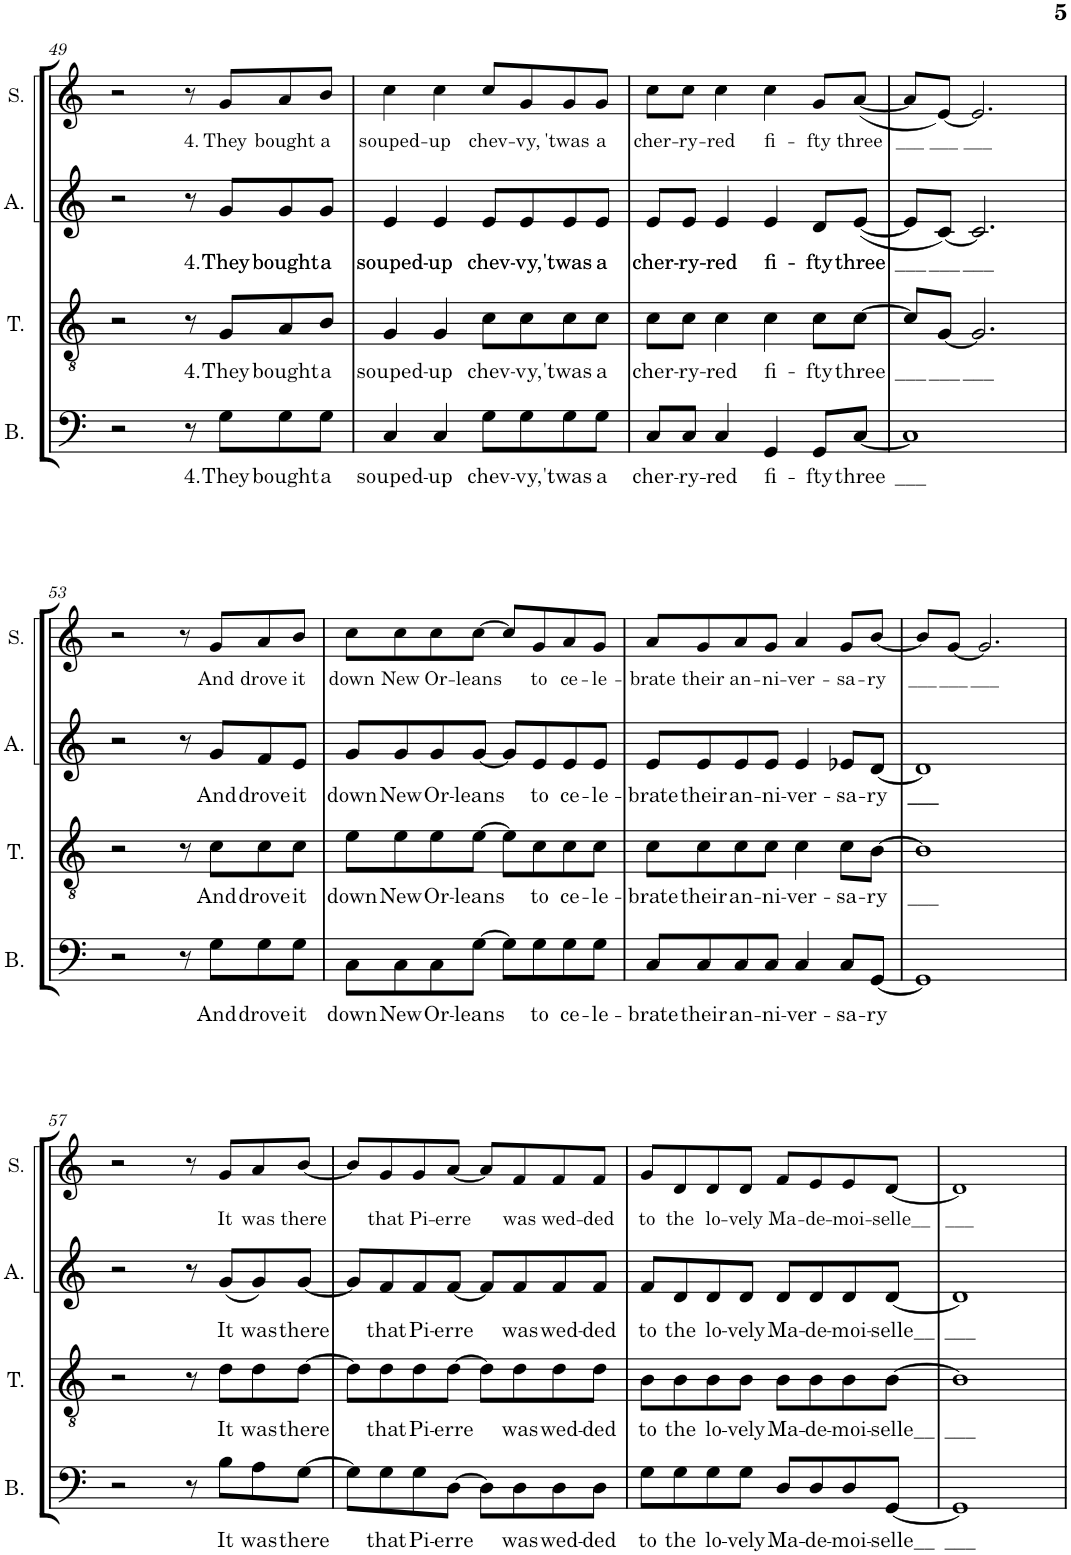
**kern	**text	**kern	**text	**kern	**text	**kern	**text
*part4	*part4	*part3	*part3	*part2	*part2	*part1	*part1
*staff4	*staff4	*staff3	*staff3	*staff2	*staff2	*staff1	*staff1
*I"Basse	*	*I"Ténor	*	*I"Alto	*	*I"Soprano	*
*I'B.	*	*I'T.	*	*I'A.	*	*I'S.	*
!!LO:PB:g=z
*clefF4	*	*clefGv2	*	*clefG2	*	*clefG2	*
*k[]	*	*k[]	*	*k[]	*	*k[]	*
*M4/4	*	*M4/4	*	*M4/4	*	*M4/4	*
=49	=49	=49	=49	=49	=49	=49	=49
2r	.	2r	.	2r	.	2r	.
!	!LO:LY:b	!	!LO:LY:b	!	!LO:LY:b	!	!LO:LY:b
8r	4.	8r	4.	8r	4.	8r	4.
!	!LO:LY:b	!	!LO:LY:b	!	!LO:LY:b	!	!LO:LY:b
8G\L	They	8G/L	They	8g/L	They	8g/L	They
!	!LO:LY:b	!	!LO:LY:b	!	!LO:LY:b	!	!LO:LY:b
8G\	bought	8A/	bought	8g/	bought	8a/	bought
!	!LO:LY:b	!	!LO:LY:b	!	!LO:LY:b	!	!LO:LY:b
8G\J	a	8B/J	a	8g/J	a	8b/J	a
=50	=50	=50	=50	=50	=50	=50	=50
!	!LO:LY:b	!	!LO:LY:b	!	!LO:LY:b	!	!LO:LY:b
4C/	souped-	4G/	souped-	4e/	souped-	4cc\	souped-
!	!LO:LY:b	!	!LO:LY:b	!	!LO:LY:b	!	!LO:LY:b
4C/	-up	4G/	-up	4e/	-up	4cc\	-up
!	!LO:LY:b	!	!LO:LY:b	!	!LO:LY:b	!	!LO:LY:b
8G\L	chev-	8c\L	chev-	8e/L	chev-	8cc/L	chev-
!	!LO:LY:b	!	!LO:LY:b	!	!LO:LY:b	!	!LO:LY:b
8G\	-vy,	8c\	-vy,	8e/	-vy,	8g/	-vy,
!	!LO:LY:b	!	!LO:LY:b	!	!LO:LY:b	!	!LO:LY:b
8G\	'twas	8c\	'twas	8e/	'twas	8g/	'twas
!	!LO:LY:b	!	!LO:LY:b	!	!LO:LY:b	!	!LO:LY:b
8G\J	a	8c\J	a	8e/J	a	8g/J	a
=51	=51	=51	=51	=51	=51	=51	=51
!	!LO:LY:b	!	!LO:LY:b	!	!LO:LY:b	!	!LO:LY:b
8C/L	cher-	8c\L	cher-	8e/L	cher-	8cc\L	cher-
!	!LO:LY:b	!	!LO:LY:b	!	!LO:LY:b	!	!LO:LY:b
8C/J	-ry-	8c\J	-ry-	8e/J	-ry-	8cc\J	-ry-
!	!LO:LY:b	!	!LO:LY:b	!	!LO:LY:b	!	!LO:LY:b
4C/	-red	4c\	-red	4e/	-red	4cc\	-red
!	!LO:LY:b	!	!LO:LY:b	!	!LO:LY:b	!	!LO:LY:b
4GG/	fi-	4c\	fi-	4e/	fi-	4cc\	fi-
!	!LO:LY:b	!	!LO:LY:b	!	!LO:LY:b	!	!LO:LY:b
8GG/L	-fty	8c\L	-fty	8d/L	-fty	8g/L	-fty
!	!LO:LY:b	!	!LO:LY:b	!	!LO:LY:b	!	!LO:LY:b
[8C/J	three	[8c\J	three	([8e/J	three	([8a/J	three
=52	=52	=52	=52	=52	=52	=52	=52
!	!LO:LY:b	!	!LO:LY:b	!	!LO:LY:b	!	!LO:LY:b
1C]	___	8c/L]	___	8e/L]	___	8a/L]	___
!	!	!	!LO:LY:b	!	!LO:LY:b	!	!LO:LY:b
.	.	[8G/J	___	[8c/J)	___	[8e/J)	___
!	!	!	!LO:LY:b	!	!LO:LY:b	!	!LO:LY:b
.	.	2.G/]	___	2.c/]	___	2.e/]	___
!!LO:LB:g=z
=53	=53	=53	=53	=53	=53	=53	=53
2r	.	2r	.	2r	.	2r	.
8r	.	8r	.	8r	.	8r	.
!	!LO:LY:b	!	!LO:LY:b	!	!LO:LY:b	!	!LO:LY:b
8G\L	And	8c\L	And	8g/L	And	8g/L	And
!	!LO:LY:b	!	!LO:LY:b	!	!LO:LY:b	!	!LO:LY:b
8G\	drove	8c\	drove	8f/	drove	8a/	drove
!	!LO:LY:b	!	!LO:LY:b	!	!LO:LY:b	!	!LO:LY:b
8G\J	it	8c\J	it	8e/J	it	8b/J	it
=54	=54	=54	=54	=54	=54	=54	=54
!	!LO:LY:b	!	!LO:LY:b	!	!LO:LY:b	!	!LO:LY:b
8C\L	down	8e\L	down	8g/L	down	8cc\L	down
!	!LO:LY:b	!	!LO:LY:b	!	!LO:LY:b	!	!LO:LY:b
8C\	New	8e\	New	8g/	New	8cc\	New
!	!LO:LY:b	!	!LO:LY:b	!	!LO:LY:b	!	!LO:LY:b
8C\	Or-	8e\	Or-	8g/	Or-	8cc\	Or-
!	!LO:LY:b	!	!LO:LY:b	!	!LO:LY:b	!	!LO:LY:b
[8G\J	-leans	[8e\J	-leans	[8g/J	-leans	[8cc\J	-leans
8G\L]	.	8e\L]	.	8g/L]	.	8cc/L]	.
!	!LO:LY:b	!	!LO:LY:b	!	!LO:LY:b	!	!LO:LY:b
8G\	to	8c\	to	8e/	to	8g/	to
!	!LO:LY:b	!	!LO:LY:b	!	!LO:LY:b	!	!LO:LY:b
8G\	ce-	8c\	ce-	8e/	ce-	8a/	ce-
!	!LO:LY:b	!	!LO:LY:b	!	!LO:LY:b	!	!LO:LY:b
8G\J	-le-	8c\J	-le-	8e/J	-le-	8g/J	-le-
=55	=55	=55	=55	=55	=55	=55	=55
!	!LO:LY:b	!	!LO:LY:b	!	!LO:LY:b	!	!LO:LY:b
8C/L	-brate	8c\L	-brate	8e/L	-brate	8a/L	-brate
!	!LO:LY:b	!	!LO:LY:b	!	!LO:LY:b	!	!LO:LY:b
8C/	their	8c\	their	8e/	their	8g/	their
!	!LO:LY:b	!	!LO:LY:b	!	!LO:LY:b	!	!LO:LY:b
8C/	an-	8c\	an-	8e/	an-	8a/	an-
!	!LO:LY:b	!	!LO:LY:b	!	!LO:LY:b	!	!LO:LY:b
8C/J	-ni-	8c\J	-ni-	8e/J	-ni-	8g/J	-ni-
!	!LO:LY:b	!	!LO:LY:b	!	!LO:LY:b	!	!LO:LY:b
4C/	-ver-	4c\	-ver-	4e/	-ver-	4a/	-ver-
!	!LO:LY:b	!	!LO:LY:b	!	!LO:LY:b	!	!LO:LY:b
8C/L	-sa-	8c\L	-sa-	8e-X/L	-sa-	8g/L	-sa-
!	!LO:LY:b	!	!LO:LY:b	!	!LO:LY:b	!	!LO:LY:b
[8GG/J	-ry	[8B\J	-ry	[8d/J	-ry	[8b/J	-ry
=56	=56	=56	=56	=56	=56	=56	=56
!	!	!	!LO:LY:b	!	!LO:LY:b	!	!LO:LY:b
1GG]	.	1B]	___	1d]	___	8b/L]	___
!	!	!	!	!	!	!	!LO:LY:b
.	.	.	.	.	.	[8g/J	___
!	!	!	!	!	!	!	!LO:LY:b
.	.	.	.	.	.	2.g/]	___
!!LO:LB:g=z
=57	=57	=57	=57	=57	=57	=57	=57
2r	.	2r	.	2r	.	2r	.
8r	.	8r	.	8r	.	8r	.
!	!LO:LY:b	!	!LO:LY:b	!	!LO:LY:b	!	!LO:LY:b
8B\L	It	8d\L	It	(8g/L	It	8g/L	It
!	!LO:LY:b	!	!LO:LY:b	!	!LO:LY:b	!	!LO:LY:b
8A\	was	8d\	was	8g/)	was	8a/	was
!	!LO:LY:b	!	!LO:LY:b	!	!LO:LY:b	!	!LO:LY:b
[8G\J	there	[8d\J	there	[8g/J	there	[8b/J	there
=58	=58	=58	=58	=58	=58	=58	=58
8G\L]	.	8d\L]	.	8g/L]	.	8b/L]	.
!	!LO:LY:b	!	!LO:LY:b	!	!LO:LY:b	!	!LO:LY:b
8G\	that	8d\	that	8f/	that	8g/	that
!	!LO:LY:b	!	!LO:LY:b	!	!LO:LY:b	!	!LO:LY:b
8G\	Pi-	8d\	Pi-	8f/	Pi-	8g/	Pi-
!	!LO:LY:b	!	!LO:LY:b	!	!LO:LY:b	!	!LO:LY:b
[8D\J	-erre	[8d\J	-erre	[8f/J	-erre	[8a/J	-erre
8D\L]	.	8d\L]	.	8f/L]	.	8a/L]	.
!	!LO:LY:b	!	!LO:LY:b	!	!LO:LY:b	!	!LO:LY:b
8D\	was	8d\	was	8f/	was	8f/	was
!	!LO:LY:b	!	!LO:LY:b	!	!LO:LY:b	!	!LO:LY:b
8D\	wed-	8d\	wed-	8f/	wed-	8f/	wed-
!	!LO:LY:b	!	!LO:LY:b	!	!LO:LY:b	!	!LO:LY:b
8D\J	-ded	8d\J	-ded	8f/J	-ded	8f/J	-ded
=59	=59	=59	=59	=59	=59	=59	=59
!	!LO:LY:b	!	!LO:LY:b	!	!LO:LY:b	!	!LO:LY:b
8G\L	to	8B\L	to	8f/L	to	8g/L	to
!	!LO:LY:b	!	!LO:LY:b	!	!LO:LY:b	!	!LO:LY:b
8G\	the	8B\	the	8d/	the	8d/	the
!	!LO:LY:b	!	!LO:LY:b	!	!LO:LY:b	!	!LO:LY:b
8G\	lo-	8B\	lo-	8d/	lo-	8d/	lo-
!	!LO:LY:b	!	!LO:LY:b	!	!LO:LY:b	!	!LO:LY:b
8G\J	-vely	8B\J	-vely	8d/J	-vely	8d/J	-vely
!	!LO:LY:b	!	!LO:LY:b	!	!LO:LY:b	!	!LO:LY:b
8D/L	Ma-	8B\L	Ma-	8d/L	Ma-	8f/L	Ma-
!	!LO:LY:b	!	!LO:LY:b	!	!LO:LY:b	!	!LO:LY:b
8D/	-de-	8B\	-de-	8d/	-de-	8e/	-de-
!	!LO:LY:b	!	!LO:LY:b	!	!LO:LY:b	!	!LO:LY:b
8D/	-moi-	8B\	-moi-	8d/	-moi-	8e/	-moi-
!	!LO:LY:b	!	!LO:LY:b	!	!LO:LY:b	!	!LO:LY:b
[8GG/J	-selle__	[8B\J	-selle__	[8d/J	-selle__	[8d/J	-selle__
=60	=60	=60	=60	=60	=60	=60	=60
!	!LO:LY:b	!	!LO:LY:b	!	!LO:LY:b	!	!LO:LY:b
1GG]	___	1B]	___	1d]	___	1d]	___
=	=	=	=	=	=	=	=
*-	*-	*-	*-	*-	*-	*-	*-
